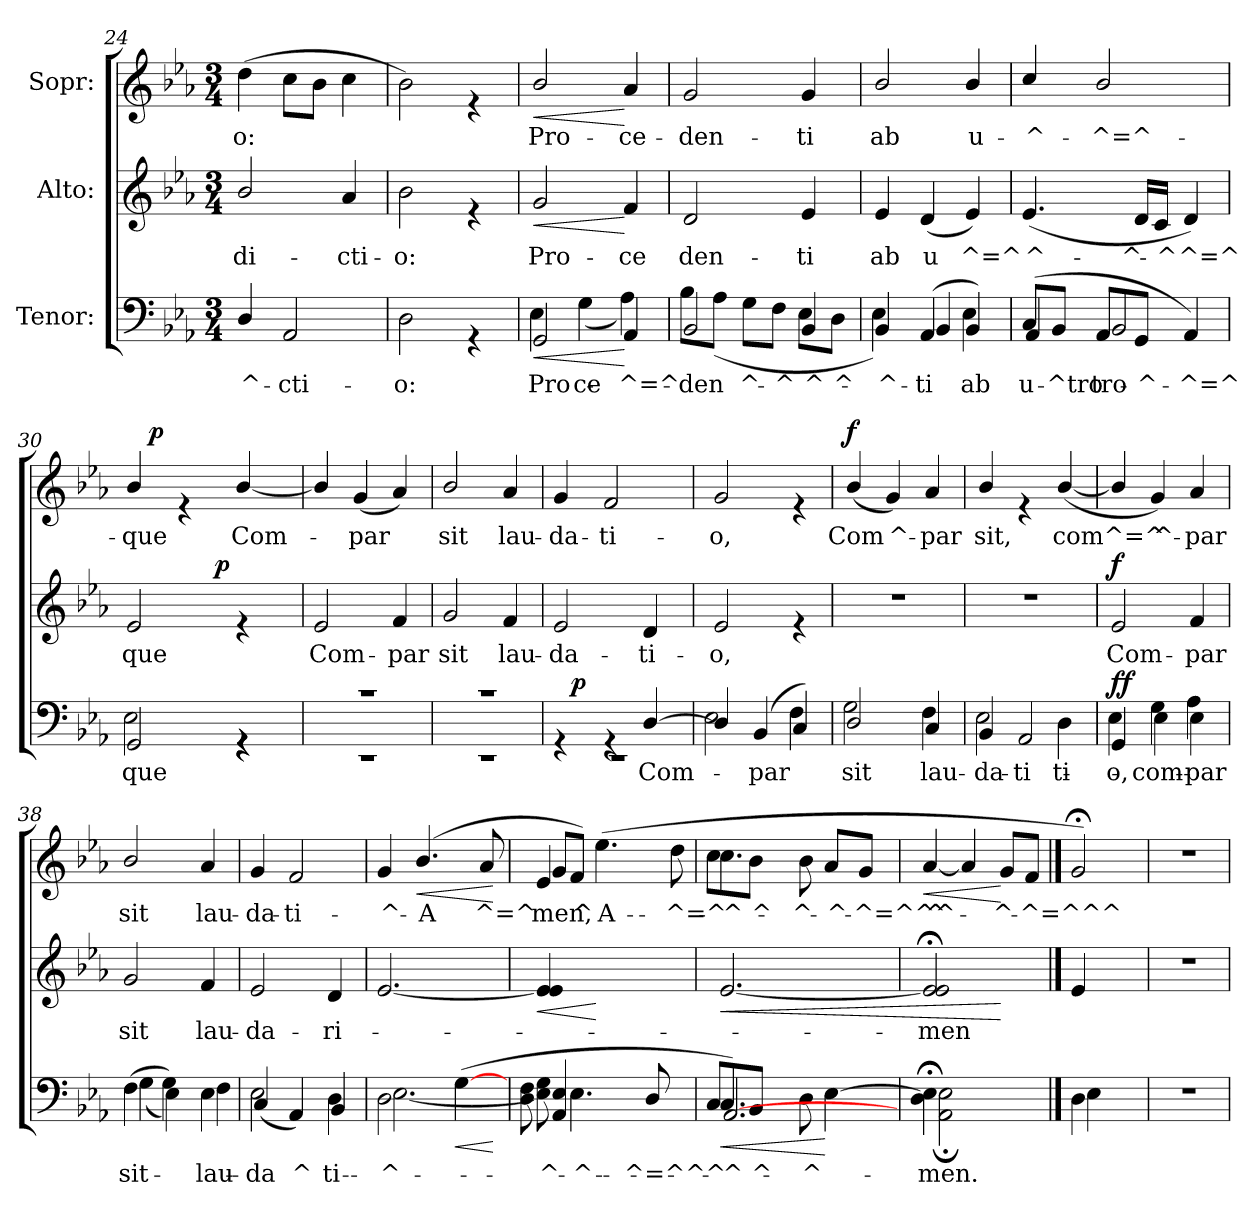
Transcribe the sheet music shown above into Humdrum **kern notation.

**kern	**text	**dynam	**kern	**text	**dynam	**kern	**text	**dynam
*part3	*part3	*part3	*part2	*part2	*part2	*part1	*part1	*part1
*staff3	*staff3	*staff3	*staff2	*staff2	*staff2	*staff1	*staff1	*staff1
*I"Tenor:	*	*	*I"Alto:	*	*	*I"Sopr:	*	*
*clefF4	*	*	*clefG2	*	*	*clefG2	*	*
*k[b-e-a-]	*	*	*k[b-e-a-]	*	*	*k[b-e-a-]	*	*
*E-:	*	*	*E-:	*	*	*E-:	*	*
*M3/4	*	*	*M3/4	*	*	*M3/4	*	*
=24	=24	=24	=24	=24	=24	=24	=24	=24
!	!LO:LY:b	!	!	!LO:LY:b	!	!	!LO:LY:b	!
4D/	^-	.	2b-/	-di-	.	(>4dd\	-o:	.
!	!LO:LY:b	!	!	!	!	!	!	!
2AA-/	-cti-	.	.	.	.	8cc\L	.	.
.	.	.	.	.	.	8b-\J	.	.
!	!	!	!	!LO:LY:b	!	!	!	!
.	.	.	4a-/	-cti-	.	4cc\	.	.
=25	=25	=25	=25	=25	=25	=25	=25	=25
!	!LO:LY:b	!	!	!LO:LY:b	!	!	!	!
2D\	-o:	.	2b-\	-o:	.	2b-\)	.	.
4rGG	.	.	4re	.	.	4re	.	.
=26	=26	=26	=26	=26	=26	=26	=26	=26
!	!LO:LY:b	!LO:HP:b	!	!	!	!	!	!
*^	*	*	*	*	*	*	*	*
!	!	!LO:LY:b	!	!	!LO:LY:b	!LO:HP:b	!	!LO:LY:b	!LO:HP:b
2GG/	4E-\	-Pro-	<	2g/	Pro-	<	2b-/	Pro-	<
!	!	!LO:LY:b	!	!	!	!	!	!	!
.	(>4G\	-ce	.	.	.	.	.	.	.
!	!	!LO:LY:b	!	!	!	!	!	!	!
!	!	!LO:LY:b	!	!	!LO:LY:b	!	!	!LO:LY:b	!
4AA-/	4A-\)	^=^-	[	4f/	-ce	[	4a-/	-ce-	[
=27	=27	=27	=27	=27	=27	=27	=27	=27	=27
!	!	!LO:LY:b	!	!	!	!	!	!	!
!	!	!LO:LY:b	!	!	!LO:LY:b	!	!	!LO:LY:b	!
2BB-/	8B-\L	den	.	2d/	den-	.	2g/	-den-	.
.	(>8A-\J	.	.	.	.	.	.	.	.
!	!	!LO:LY:b	!	!	!	!	!	!	!
.	8G\L	^-	.	.	.	.	.	.	.
!	!	!LO:LY:b	!	!	!	!	!	!	!
.	8F\J	-^	.	.	.	.	.	.	.
!	!	!LO:LY:b	!	!	!	!	!	!	!
!	!	!LO:LY:b	!	!	!LO:LY:b	!	!	!LO:LY:b	!
4BB-/	8E-\L	^-	.	4e-/	-ti	.	4g/	-ti	.
!	!	!LO:LY:b	!	!	!	!	!	!	!
.	8D\J	-^	.	.	.	.	.	.	.
=28	=28	=28	=28	=28	=28	=28	=28	=28	=28
!	!	!LO:LY:b	!	!	!	!	!	!	!
!	!	!LO:LY:b	!	!	!LO:LY:b	!	!	!LO:LY:b	!
4BB-/	4E-\)	^-	.	4e-/	ab	.	2b-/	ab	.
!	!	!LO:LY:b	!	!	!	!	!	!	!
!	!	!LO:LY:b	!	!	!LO:LY:b	!	!	!	!
(<4AA-/	4BB-/	-ti	.	(<4d/	u	.	.	.	.
!	!	!LO:LY:b	!	!	!	!	!	!	!
!	!	!LO:LY:b	!	!	!LO:LY:b	!	!	!LO:LY:b	!
4BB-/)	4E-\	ab	.	4e-/)	^=^	.	4b-/	u-	.
!!LO:LB:g=z
=29	=29	=29	=29	=29	=29	=29	=29	=29	=29
!	!	!LO:LY:b	!	!	!	!	!	!	!
!	!	!LO:LY:b	!	!	!LO:LY:b	!	!	!LO:LY:b	!
(<8C/L	4AA-/	u-	.	(<4.e-/	^-	.	4cc/	-^-	.
!	!	!LO:LY:b	!	!	!	!	!	!	!
8BB-/J	.	-^tro	.	.	.	.	.	.	.
!	!	!LO:LY:b	!	!	!	!	!	!LO:LY:b	!
8AA-/L	2BB-/	-tro-	.	.	.	.	2b-/	-^=^-	.
!	!	!LO:LY:b	!	!	!LO:LY:b	!	!	!	!
8GG/J	.	^-	.	16d/LL	-^-	.	.	.	.
!	!	!	!	!	!LO:LY:b	!	!	!	!
.	.	.	.	16c/JJ	-^	.	.	.	.
!	!	!LO:LY:b	!	!	!LO:LY:b	!	!	!	!
4AA-/)	.	-^=^	.	4d/)	^=^	.	.	.	.
=30	=30	=30	=30	=30	=30	=30	=30	=30	=30
!	!	!LO:LY:b	!	!	!	!	!	!	!
!	!	!LO:LY:b	!	!	!LO:LY:b	!	!	!LO:LY:b	!
*	*	*	*	*^	*	*	*^	*	*
2GG/	2E-\	que	.	2e-/	4ryy	que	.	4b-/	16.ryy	-que	.
!	!	!	!	!	!	!	!	!	!	!	!LO:DY:a
.	.	.	.	.	.	.	.	.	2ryy	.	p
.	.	.	.	.	8ryy	.	.	4re	.	.	.
.	.	.	.	.	32ryy	.	.	.	.	.	.
!	!	!	!	!	!	!	!LO:DY:a	!	!	!	!
.	.	.	.	.	4ryy	.	p	.	.	.	.
!	!	!	!	!	!	!	!	!	!	!LO:LY:b	!
4rGG	4rGG	.	.	4re	.	.	.	[<4b-/	.	Com-	.
.	.	.	.	.	.	.	.	.	8ryy	.	.
.	.	.	.	.	16.ryy	.	.	.	.	.	.
.	.	.	.	.	.	.	.	.	32ryy	.	.
=31	=31	=31	=31	=31	=31	=31	=31	=31	=31	=31	=31
!	!	!	!	!	!	!LO:LY:b	!	!	!	!	!
*	*	*	*	*v	*v	*	*	*	*	*	*
*	*	*	*	*	*	*	*v	*v	*	*
2.rc	2.rEE	.	.	2e-/	Com-	.	4b-/]	.	.
!	!	!	!	!	!	!	!	!LO:LY:b	!
.	.	.	.	.	.	.	(<4g/	-par	.
!	!	!	!	!	!LO:LY:b	!	!	!	!
.	.	.	.	4f/	-par	.	4a-/)	.	.
=32	=32	=32	=32	=32	=32	=32	=32	=32	=32
!	!	!	!	!	!LO:LY:b	!	!	!LO:LY:b	!
2.rc	2.rEE	.	.	2g/	sit	.	2b-/	sit	.
!	!	!	!	!	!LO:LY:b	!	!	!LO:LY:b	!
.	.	.	.	4f/	lau-	.	4a-/	lau-	.
=33	=33	=33	=33	=33	=33	=33	=33	=33	=33
!	!	!	!	!	!LO:LY:b	!	!	!LO:LY:b	!
*	*^	*	*	*	*	*	*	*	*
4rGG	2.rEE	16ryy	.	.	2e-/	-da-	.	4g/	-da-	.
!	!	!	!	!LO:DY:a	!	!	!	!	!	!
.	.	2ryy	.	p	.	.	.	.	.	.
!	!	!	!	!	!	!	!	!	!LO:LY:b	!
4rGG	.	.	.	.	.	.	.	2f/	-ti-	.
!	!	!	!LO:LY:b	!	!	!LO:LY:b	!	!	!	!
[<4D/	.	.	Com-	.	4d/	-ti-	.	.	.	.
.	.	8.ryy	.	.	.	.	.	.	.	.
=34	=34	=34	=34	=34	=34	=34	=34	=34	=34	=34
!	!	!	!	!	!	!LO:LY:b	!	!	!LO:LY:b	!
*	*v	*v	*	*	*	*	*	*	*	*
4D/]	2E-\	.	.	2e-/	-o,	.	2g/	-o,	.
!	!	!LO:LY:b	!	!	!	!	!	!	!
(<4BB-/	.	-par	.	.	.	.	.	.	.
4C/)	4F\	.	.	4re	.	.	4re	.	.
!!LO:LB:g=z
=35	=35	=35	=35	=35	=35	=35	=35	=35	=35
!	!	!LO:LY:b	!	!	!	!	!	!	!
!	!	!LO:LY:b	!	!	!	!	!	!LO:LY:b	!LO:DY:a
2D/	2G\	-sit	.	2.r	.	.	(<4b-/	Com	f
!	!	!	!	!	!	!	!	!LO:LY:b	!
.	.	.	.	.	.	.	4g/)	^-	.
!	!	!LO:LY:b	!	!	!	!	!	!	!
!	!	!LO:LY:b	!	!	!	!	!	!LO:LY:b	!
4C/	4F\	lau-	.	.	.	.	4a-/	-par	.
=36	=36	=36	=36	=36	=36	=36	=36	=36	=36
!	!	!LO:LY:b	!	!	!	!	!	!	!
!	!	!LO:LY:b	!	!	!	!	!	!LO:LY:b	!
4BB-/	2E-\	-da-	.	2.r	.	.	4b-/	sit,	.
!	!	!LO:LY:b	!	!	!	!	!	!	!
2AA-/	.	-ti-	.	.	.	.	4re	.	.
!	!	!LO:LY:b	!	!	!	!	!	!LO:LY:b	!
.	4D\	-ti-	.	.	.	.	(<[<4b-/	com^=^	.
=37	=37	=37	=37	=37	=37	=37	=37	=37	=37
!	!	!LO:LY:b	!	!	!	!	!	!	!
!	!	!LO:LY:b	!LO:DY:a	!	!LO:LY:b	!	!	!	!
!	!	!	!LO:DY:n=1:a	!	!	!LO:DY:a	!	!	!
4GG/	4E-\	o,	f f	2e-/	Com-	f	4b-/]	.	.
!	!	!LO:LY:b	!	!	!	!	!	!	!
!	!	!LO:LY:b	!	!	!	!	!	!LO:LY:b	!
4G\	4E-\	com-	.	.	.	.	4g/)	^-	.
!	!	!LO:LY:b	!	!	!	!	!	!	!
!	!	!LO:LY:b	!	!	!LO:LY:b	!	!	!LO:LY:b	!
4E-\	4A-\	-par	.	4f/	-par	.	4a-/	-par	.
=38	=38	=38	=38	=38	=38	=38	=38	=38	=38
!	!	!LO:LY:b	!	!	!	!	!	!	!
!	!	!LO:LY:b	!	!	!LO:LY:b	!	!	!LO:LY:b	!
(>4F\	(>4G\	-sit	.	2g/	sit	.	2b-/	sit	.
4G\)	4E-\)	.	.	.	.	.	.	.	.
!	!	!LO:LY:b	!	!	!	!	!	!	!
!	!	!LO:LY:b	!	!	!LO:LY:b	!	!	!LO:LY:b	!
4E-\	4F\	lau-	.	4f/	lau-	.	4a-/	lau-	.
=39	=39	=39	=39	=39	=39	=39	=39	=39	=39
!	!	!LO:LY:b	!	!	!	!	!	!	!
!	!	!LO:LY:b	!	!	!LO:LY:b	!	!	!LO:LY:b	!
2E-\	(<4C/	-da	.	2e-/	-da-	.	4g/	-da-	.
!	!	!LO:LY:b	!	!	!	!	!	!LO:LY:b	!
.	4AA-/)	^-	.	.	.	.	2f/	-ti-	.
!	!	!LO:LY:b	!	!	!	!	!	!	!
!	!	!LO:LY:b	!	!	!LO:LY:b	!	!	!	!
4D\	4BB-/	-ti-	.	4d/	-ri-	.	.	.	.
!!LO:PB:g=z
=40	=40	=40	=40	=40	=40	=40	=40	=40	=40
!	!	!LO:LY:b	!	!	!	!	!	!LO:LY:b	!
2D\	[>2.E-\	-^-	.	[<2.e-/	.	.	4g/	-^-	.
!	!	!	!	!	!	!	!	!LO:LY:b	!LO:HP:b
.	.	.	.	.	.	.	(<4.b-/	-A	<
!	!	!	!LO:HP:b	!	!	!	!	!	!
(>[>4G\	.	.	<	.	.	.	.	.	.
!	!	!	!	!	!	!	!	!LO:LY:b	!
.	.	.	.	.	.	.	8a-/	^=^	.
*v	*v	*	*	*	*	*	*	*	*
.	.	[	.	.	.	.	.	[
=41	=41	=41	=41	=41	=41	=41	=41	=41
!	!LO:LY:b	!	!	!	!	!	!	!
*^	*	*	*	*	*	*	*	*
*	*^	*	*	*	*	*	*	*	*
!	!	!	!LO:LY:b	!	!	!	!LO:HP:b	!	!LO:LY:b	!
*	*	*	*	*	*	*	*	*^	*	*
8E-\] 8G\	4AA-/ 4E-\	8D\ 8F\	-^-	.	4e-/] 4e-/	.	<	4e-/	8g/L	men,	.
!	!	!	!LO:LY:b	!	!	!	!	!	!	!LO:LY:b	!
8ryy	.	4.E-\	-^-	.	.	.	.	.	8f/J)	^-	.
!	!	!	!	!	!	!	!	!	!	!LO:LY:b	!
2ryy	8ryy	.	.	.	2ryy	.	[	(>4.ee-\	2ryy	A-	.
.	4.ryy	.	.	.	.	.	.	.	.	.	.
!	!	!	!LO:LY:b	!	!	!	!	!	!	!	!
.	.	8D/	-^=^^^	.	.	.	.	.	.	.	.
!	!	!	!	!	!	!	!	!	!	!LO:LY:b	!
.	.	8ryy	.	.	.	.	.	8dd\	.	-^=^	.
=42	=42	=42	=42	=42	=42	=42	=42	=42	=42	=42	=42
!	!	!	!LO:LY:b	!LO:HP:b	!	!	!LO:HP:b	!	!	!LO:LY:b	!
4.C/)	8C/L	[<2.AA-/	-^-	<	[<2.e-/	.	<	4.cc\	8cc\L	^-	.
!	!	!	!LO:LY:b	!	!	!	!	!	!	!LO:LY:b	!
.	8BB-/J	.	-^	.	.	.	.	.	8b-\J	-^	.
.	2ryy	.	.	.	.	.	.	.	2ryy	.	.
!	!	!	!LO:LY:b	!	!	!	!	!	!	!LO:LY:b	!
8D\	.	.	^-	.	.	.	.	8b-\	.	-^-	.
!	!	!	!	!	!	!	!	!	!	!LO:LY:b	!
[>4E-\	.	.	.	[	.	.	.	8a-/L	.	-^-	.
!	!	!	!	!	!	!	!	!	!	!LO:LY:b	!
.	.	.	.	.	.	.	.	8g/J	.	-^=^^^	.
*v	*v	*v	*	*	*	*	*	*v	*v	*	*
=43	=43	=43	=43	=43	=43	=43	=43	=43
!	!LO:LY:b	!	!	!	!	!	!	!
*^	*	*	*	*	*	*	*	*
!	!	!LO:LY:b	!	!	!LO:LY:b	!	!	!LO:LY:b	!LO:HP:b
4D\; 4E-\];	2AA-\;< 2E-\;<	men.	.	2e-/]; 2e-/;	-men	.	[<4a-/	^-	<
4ryy	.	.	.	.	.	.	4a-/]	.	.
!	!	!	!	!	!	!	!	!LO:LY:b	!
4ryy	4ryy	.	.	4ryy	.	[	8g/L	-^-	[
!	!	!	!	!	!	!	!	!LO:LY:b	!
.	.	.	.	.	.	.	8f/J	-^=^^^	.
!!LO:LB:g=z
==44	==44	==44	==44	==44	==44	==44	==44	==44	==44
4D\	4E-\	.	.	4e-/	.	.	2g;/)	.	.
4ryy	4ryy	.	.	4ryy	.	.	.	.	.
*v	*v	*	*	*	*	*	*	*	*
=45	=45	=45	=45	=45	=45	=45	=45	=45
2.r	.	.	2.r	.	.	2.r	.	.
=	=	=	=	=	=	=	=	=
*-	*-	*-	*-	*-	*-	*-	*-	*-
